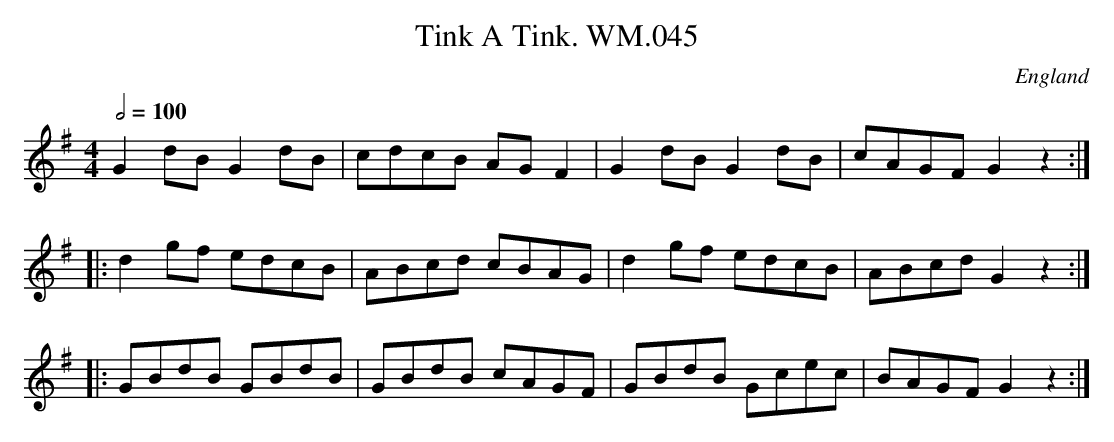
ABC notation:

X:1
T:Tink A Tink. WM.045
L:1/8
M:4/4
O:England
Q:1/2=100
K:G
G2dBG2dB|cdcB AGF2|G2dBG2dB|cAGFG2z2:|!
|:d2gf edcB|ABcd cBAG|d2gf edcB|ABcdG2z2:|!
|:GBdB GBdB|GBdB cAGF|GBdB Gcec|BAGFG2z2:|
